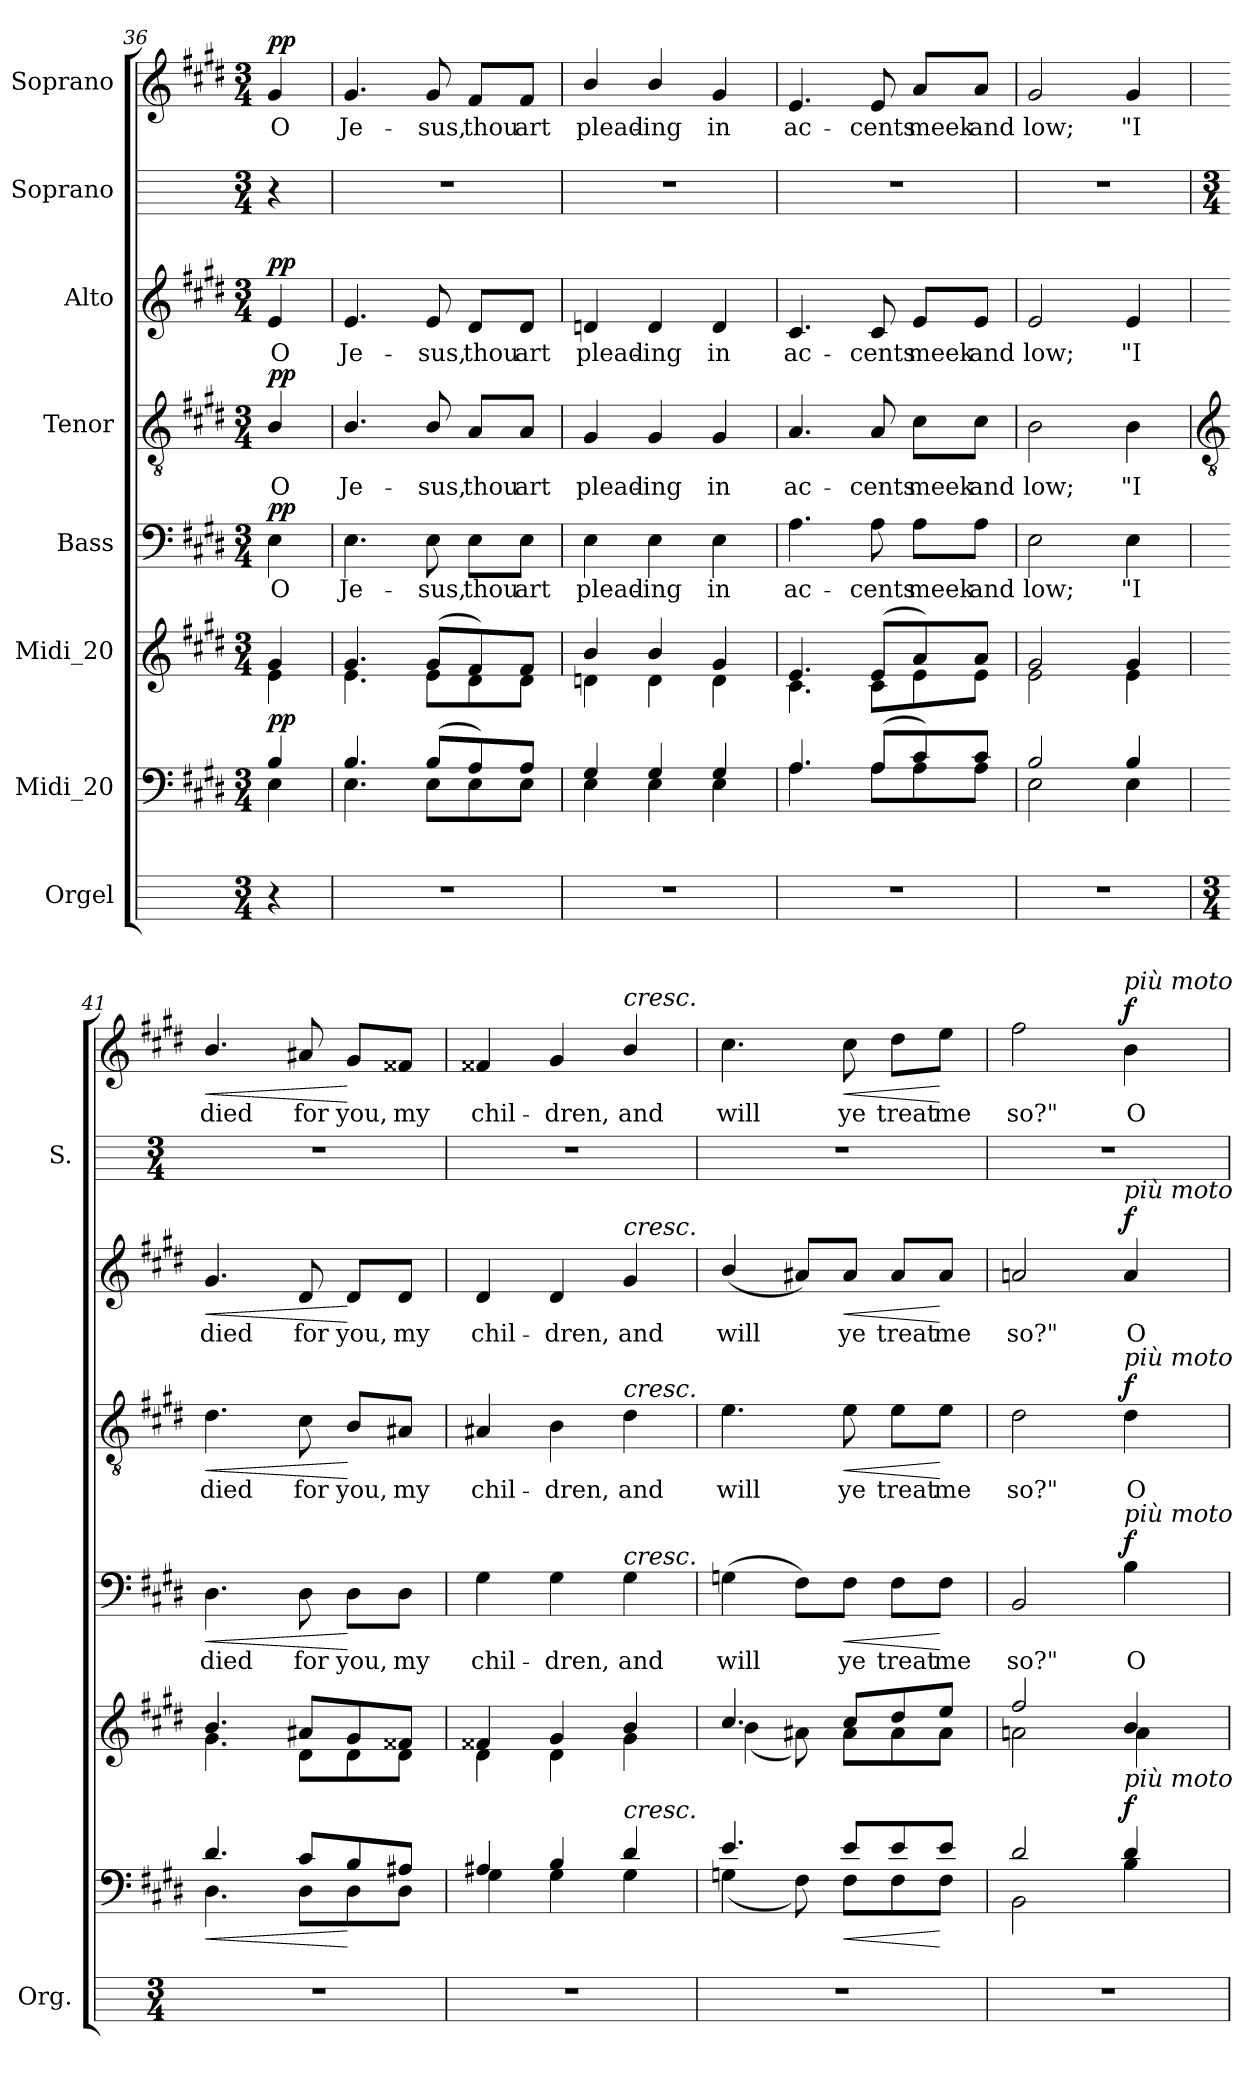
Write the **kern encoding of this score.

**kern	**kern	**dynam	**kern	**kern	**text	**dynam	**kern	**text	**dynam	**kern	**text	**dynam	**kern	**kern	**text	**dynam
*part8	*part7	*part7	*part6	*part5	*part5	*part5	*part4	*part4	*part4	*part3	*part3	*part3	*part2	*part1	*part1	*part1
*staff8	*staff7	*staff7	*staff6	*staff5	*staff5	*staff5	*staff4	*staff4	*staff4	*staff3	*staff3	*staff3	*staff2	*staff1	*staff1	*staff1
*I"Orgel	*I"Midi_20	*	*I"Midi_20	*I"Bass	*	*	*I"Tenor	*	*	*I"Alto	*	*	*I"Soprano	*I"Soprano	*	*
*I'Org.	*	*	*	*	*	*	*	*	*	*	*	*	*I'S.	*	*	*
!!LO:LB:g=z
*	*clefF4	*	*clefG2	*clefF4	*	*	*clefGv2	*	*	*clefG2	*	*	*	*clefG2	*	*
*	*k[f#c#g#d#]	*	*k[f#c#g#d#]	*k[f#c#g#d#]	*	*	*k[f#c#g#d#]	*	*	*k[f#c#g#d#]	*	*	*	*k[f#c#g#d#]	*	*
*	*E:	*	*E:	*E:	*	*	*E:	*	*	*E:	*	*	*	*E:	*	*
*M3/4	*M3/4	*	*M3/4	*M3/4	*	*	*M3/4	*	*	*M3/4	*	*	*M3/4	*M3/4	*	*
=36	=36	=36	=36	=36	=36	=36	=36	=36	=36	=36	=36	=36	=36	=36	=36	=36
*	*^	*	*^	*	*	*	*	*	*	*	*	*	*	*	*	*
!	!	!	!LO:DY:a	!	!	!	!LO:LY:b	!LO:DY:a	!	!LO:LY:b	!LO:DY:a	!	!LO:LY:b	!LO:DY:a	!	!	!LO:LY:b	!LO:DY:a
4r	4B/	4E\	pp	4g#/	4e\	4E	O	pp	4B/	O	pp	4e	O	pp	4r	4g#	O	pp
=37	=37	=37	=37	=37	=37	=37	=37	=37	=37	=37	=37	=37	=37	=37	=37	=37	=37	=37
!	!	!	!	!	!	!	!LO:LY:b	!	!	!LO:LY:b	!	!	!LO:LY:b	!	!	!	!LO:LY:b	!
2.r	4.B/	4.E\	.	4.g#/	4.e\	4.E	Je-	.	4.B/	Je-	.	4.e	Je-	.	2.r	4.g#	Je-	.
!	!	!	!	!	!	!	!LO:LY:b	!	!	!LO:LY:b	!	!	!LO:LY:b	!	!	!	!LO:LY:b	!
.	(>8B/L	8E\L	.	(>8g#/L	8e\L	8E	-sus,	.	8B/	-sus,	.	8e	-sus,	.	.	8g#	-sus,	.
!	!	!	!	!	!	!	!LO:LY:b	!	!	!LO:LY:b	!	!	!LO:LY:b	!	!	!	!LO:LY:b	!
.	8A/)	8E\	.	8f#/)	8d#\	8E\L	thou	.	8A/L	thou	.	8d#/L	thou	.	.	8f#/L	thou	.
!	!	!	!	!	!	!	!LO:LY:b	!	!	!LO:LY:b	!	!	!LO:LY:b	!	!	!	!LO:LY:b	!
.	8A/J	8E\J	.	8f#/J	8d#\J	8E\J	art	.	8A/J	art	.	8d#/J	art	.	.	8f#/J	art	.
=38	=38	=38	=38	=38	=38	=38	=38	=38	=38	=38	=38	=38	=38	=38	=38	=38	=38	=38
!	!	!	!	!	!	!	!LO:LY:b	!	!	!LO:LY:b	!	!	!LO:LY:b	!	!	!	!LO:LY:b	!
2.r	4G#/	4E\	.	4b/	4dn\	4E	plead-	.	4G#	plead-	.	4dn	plead-	.	2.r	4b/	plead-	.
!	!	!	!	!	!	!	!LO:LY:b	!	!	!LO:LY:b	!	!	!LO:LY:b	!	!	!	!LO:LY:b	!
.	4G#/	4E\	.	4b/	4d\	4E	-ing	.	4G#	-ing	.	4d	-ing	.	.	4b/	-ing	.
!	!	!	!	!	!	!	!LO:LY:b	!	!	!LO:LY:b	!	!	!LO:LY:b	!	!	!	!LO:LY:b	!
.	4G#/	4E\	.	4g#/	4d\	4E	in	.	4G#	in	.	4d	in	.	.	4g#	in	.
=39	=39	=39	=39	=39	=39	=39	=39	=39	=39	=39	=39	=39	=39	=39	=39	=39	=39	=39
!	!	!	!	!	!	!	!LO:LY:b	!	!	!LO:LY:b	!	!	!LO:LY:b	!	!	!	!LO:LY:b	!
2.r	4.A/	4.A\	.	4.e/	4.c#\	4.A	ac-	.	4.A	ac-	.	4.c#	ac-	.	2.r	4.e	ac-	.
!	!	!	!	!	!	!	!LO:LY:b	!	!	!LO:LY:b	!	!	!LO:LY:b	!	!	!	!LO:LY:b	!
.	(>8A/L	8A\L	.	(>8e/L	8c#\L	8A	-cents	.	8A	-cents	.	8c#	-cents	.	.	8e	-cents	.
!	!	!	!	!	!	!	!LO:LY:b	!	!	!LO:LY:b	!	!	!LO:LY:b	!	!	!	!LO:LY:b	!
.	8c#/)	8A\	.	8a/)	8e\	8A\L	meek	.	8c#\L	meek	.	8e/L	meek	.	.	8a/L	meek	.
!	!	!	!	!	!	!	!LO:LY:b	!	!	!LO:LY:b	!	!	!LO:LY:b	!	!	!	!LO:LY:b	!
.	8c#/J	8A\J	.	8a/J	8e\J	8A\J	and	.	8c#\J	and	.	8e/J	and	.	.	8a/J	and	.
=40	=40	=40	=40	=40	=40	=40	=40	=40	=40	=40	=40	=40	=40	=40	=40	=40	=40	=40
!	!	!	!	!	!	!	!LO:LY:b	!	!	!LO:LY:b	!	!	!LO:LY:b	!	!	!	!LO:LY:b	!
2.r	2B/	2E\	.	2g#/	2e\	2E	low;	.	2B	low;	.	2e	low;	.	2.r	2g#	low;	.
!	!	!	!	!	!	!	!LO:LY:b	!	!	!LO:LY:b	!	!	!LO:LY:b	!	!	!	!LO:LY:b	!
.	4B/	4E\	.	4g#/	4e\	4E	"I	.	4B	"I	.	4e	"I	.	.	4g#	"I	.
!!LO:LB:g=z
=41	=41	=41	=41	=41	=41	=41	=41	=41	=41	=41	=41	=41	=41	=41	=41	=41	=41	=41
*	*	*	*	*	*	*	*	*	*clefGv2	*	*	*	*	*	*	*	*	*
*M3/4	*	*	*	*	*	*	*	*	*	*	*	*	*	*	*M3/4	*	*	*
!	!	!	!LO:HP:b	!	!	!	!LO:LY:b	!LO:HP:b	!	!LO:LY:b	!LO:HP:b	!	!LO:LY:b	!LO:HP:b	!	!	!LO:LY:b	!LO:HP:b
2.r	4.d#/	4.D#\	<	4.b/	4.g#\	4.D#	died	<	4.d#	died	<	4.g#	died	<	2.r	4.b/	died	<
!	!	!	!	!	!	!	!LO:LY:b	!	!	!LO:LY:b	!	!	!LO:LY:b	!	!	!	!LO:LY:b	!
.	8c#/L	8D#\L	.	8a#X/L	8d#\L	8D#	for	.	8c#	for	.	8d#	for	.	.	8a#X/	for	.
!	!	!	!	!	!	!	!LO:LY:b	!	!	!LO:LY:b	!	!	!LO:LY:b	!	!	!	!LO:LY:b	!
.	8B/	8D#\	[	8g#/	8d#\	8D#\L	you,	[	8B/L	you,	[	8d#/L	you,	[	.	8g#/L	you,	[
!	!	!	!	!	!	!	!LO:LY:b	!	!	!LO:LY:b	!	!	!LO:LY:b	!	!	!	!LO:LY:b	!
.	8A#X/J	8D#\J	.	8f##X/J	8d#\J	8D#\J	my	.	8A#X/J	my	.	8d#/J	my	.	.	8f##X/J	my	.
=42	=42	=42	=42	=42	=42	=42	=42	=42	=42	=42	=42	=42	=42	=42	=42	=42	=42	=42
!	!	!	!	!	!	!	!LO:LY:b	!	!	!LO:LY:b	!	!	!LO:LY:b	!	!	!	!LO:LY:b	!
2.r	4A#X/	4G#\	.	4f##X/	4d#\	4G#	chil-	.	4A#X	chil-	.	4d#	chil-	.	2.r	4f##X/	chil-	.
!	!	!	!	!	!	!	!LO:LY:b	!	!	!LO:LY:b	!	!	!LO:LY:b	!	!	!	!LO:LY:b	!
.	4B/	4G#\	.	4g#/	4d#\	4G#	-dren,	.	4B	-dren,	.	4d#	-dren,	.	.	4g#/	-dren,	.
!	!	!	!	!	!	!	!	!	!	!	!	!	!	!	!	!LO:TX:a:i:t=cresc.	!	!
!	!	!	!	!	!	!	!	!	!	!	!	!LO:TX:a:i:t=cresc.	!	!	!	!	!	!
!	!	!	!	!	!	!	!	!	!LO:TX:a:i:t=cresc.	!	!	!	!	!	!	!	!	!
!	!	!	!	!	!	!LO:TX:a:i:t=cresc.	!	!	!	!	!	!	!	!	!	!	!	!
!	!LO:TX:a:i:t=cresc.	!	!	!	!	!	!	!	!	!	!	!	!	!	!	!	!	!
!	!	!	!	!	!	!	!LO:LY:b	!	!	!LO:LY:b	!	!	!LO:LY:b	!	!	!	!LO:LY:b	!
.	4d#/	4G#\	.	4b/	4g#\	4G#	and	.	4d#	and	.	4g#	and	.	.	4b/	and	.
=43	=43	=43	=43	=43	=43	=43	=43	=43	=43	=43	=43	=43	=43	=43	=43	=43	=43	=43
!	!	!	!	!	!	!	!LO:LY:b	!	!	!LO:LY:b	!	!	!LO:LY:b	!	!	!	!LO:LY:b	!
2.r	4.e/	(<4Gn\	.	4.cc#/	(<4b\	(>4Gn	will	.	4.e	will	.	(<4b/	will	.	2.r	4.cc#	will	.
.	.	8F#\)	.	.	8a#X\)	8F#\L)	.	.	.	.	.	8a#X/L)	.	.	.	.	.	.
!	!	!	!LO:HP:b	!	!	!	!LO:LY:b	!LO:HP:b	!	!LO:LY:b	!LO:HP:b	!	!LO:LY:b	!LO:HP:b	!	!	!LO:LY:b	!LO:HP:b
.	8e/L	8F#\L	<	8cc#/L	8a#\L	8F#\J	ye	<	8e	ye	<	8a#/J	ye	<	.	8cc#	ye	<
!	!	!	!	!	!	!	!LO:LY:b	!	!	!LO:LY:b	!	!	!LO:LY:b	!	!	!	!LO:LY:b	!
.	8e/	8F#\	.	8dd#/	8a#\	8F#\L	treat	.	8e\L	treat	.	8a#/L	treat	.	.	8dd#\L	treat	.
!	!	!	!	!	!	!	!LO:LY:b	!	!	!LO:LY:b	!	!	!LO:LY:b	!	!	!	!LO:LY:b	!
.	8e/J	8F#\J	[	8ee/J	8a#\J	8F#\J	me	[	8e\J	me	[	8a#/J	me	[	.	8ee\J	me	[
=44	=44	=44	=44	=44	=44	=44	=44	=44	=44	=44	=44	=44	=44	=44	=44	=44	=44	=44
!	!	!	!	!	!	!	!LO:LY:b	!	!	!LO:LY:b	!	!	!LO:LY:b	!	!	!	!LO:LY:b	!
2.r	2d#/	2BB\	.	2ff#/	2an\	2BB	so?"	.	2d#	so?"	.	2an	so?"	.	2.r	2ff#	so?"	.
!	!	!	!	!	!	!	!	!	!	!	!	!	!	!	!	!LO:TX:a:i:t=più moto	!	!
!	!	!	!	!	!	!	!	!	!	!	!	!LO:TX:a:i:t=più moto	!	!	!	!	!	!
!	!	!	!	!	!	!	!	!	!LO:TX:a:i:t=più moto	!	!	!	!	!	!	!	!	!
!	!	!	!	!	!	!LO:TX:a:i:t=più moto	!	!	!	!	!	!	!	!	!	!	!	!
!	!LO:TX:a:i:t=più moto	!	!	!	!	!	!	!	!	!	!	!	!	!	!	!	!	!
!	!	!	!LO:DY:a	!	!	!	!LO:LY:b	!LO:DY:a	!	!LO:LY:b	!LO:DY:a	!	!LO:LY:b	!LO:DY:a	!	!	!LO:LY:b	!LO:DY:a
.	4d#/	4B\	f	4b/	4a\	4B	O	f	4d#	O	f	4a	O	f	.	4b	O	f
*	*v	*v	*	*	*	*	*	*	*	*	*	*	*	*	*	*	*	*
*	*	*	*v	*v	*	*	*	*	*	*	*	*	*	*	*	*	*
=	=	=	=	=	=	=	=	=	=	=	=	=	=	=	=	=
*-	*-	*-	*-	*-	*-	*-	*-	*-	*-	*-	*-	*-	*-	*-	*-	*-
